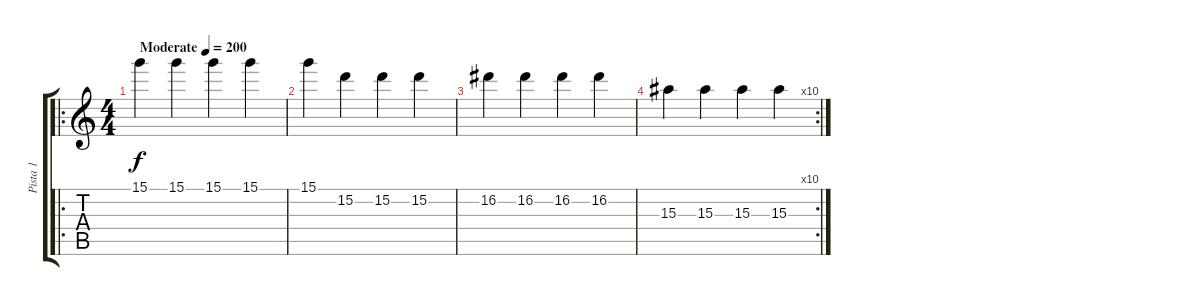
\track ("Pista 1" "Pista 1") {instrument overdrivenguitar}
\staff {score tabs}
\tuning (E4 B3 G3 D3 A2 E2) {hide}
\ro
\ts (4 4)
\tempo (200 "Moderate")
\clef g2
\ks c
15.1.4{dy f instrument overdrivenguitar} 15.1.4 15.1.4 15.1.4 |
15.1.4 15.2.4 15.2.4 15.2.4 |
16.2.4 16.2.4 16.2.4 16.2.4 |
\rc 10
15.3.4 15.3.4 15.3.4 15.3.4
